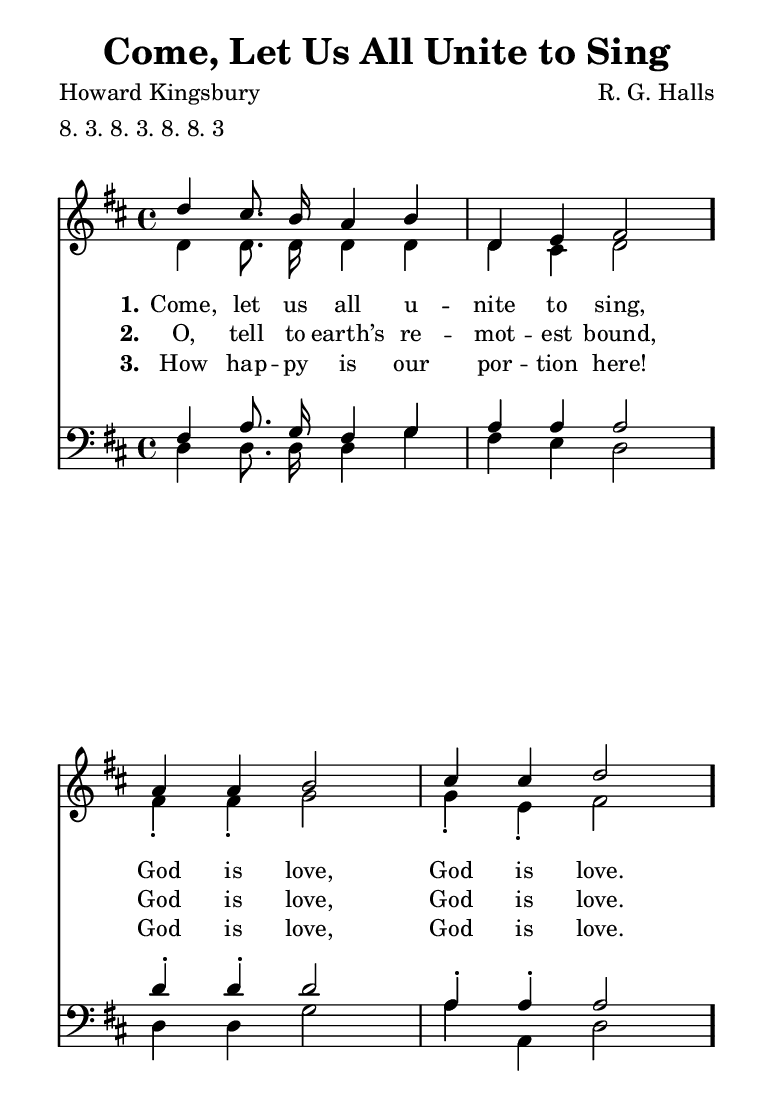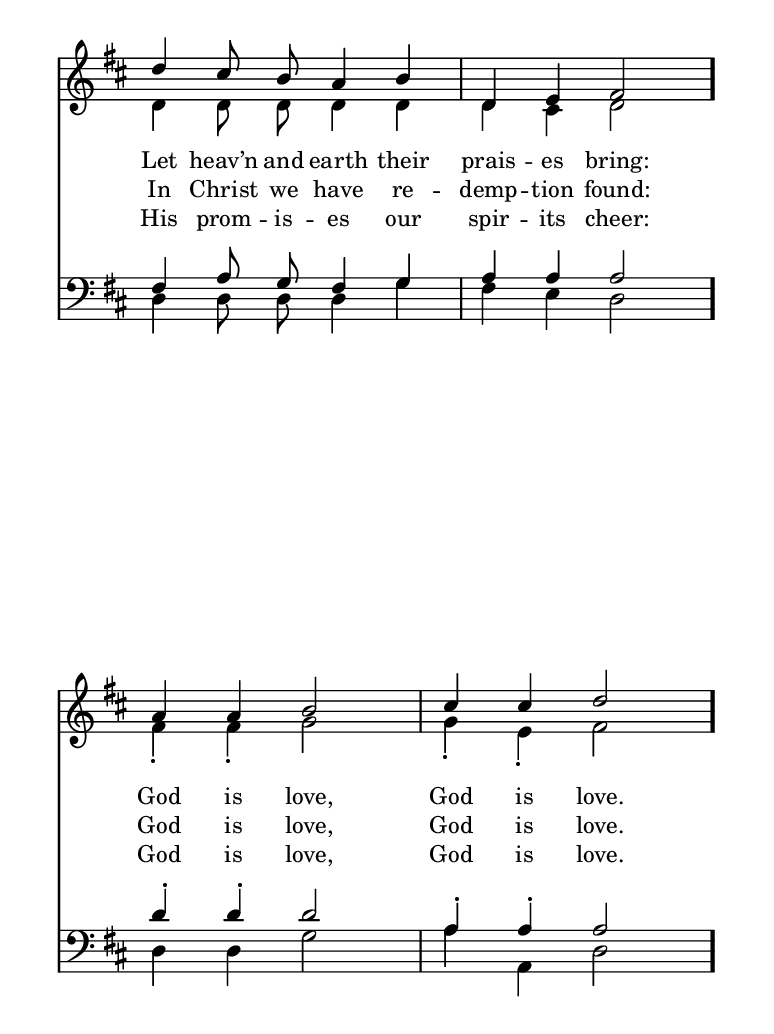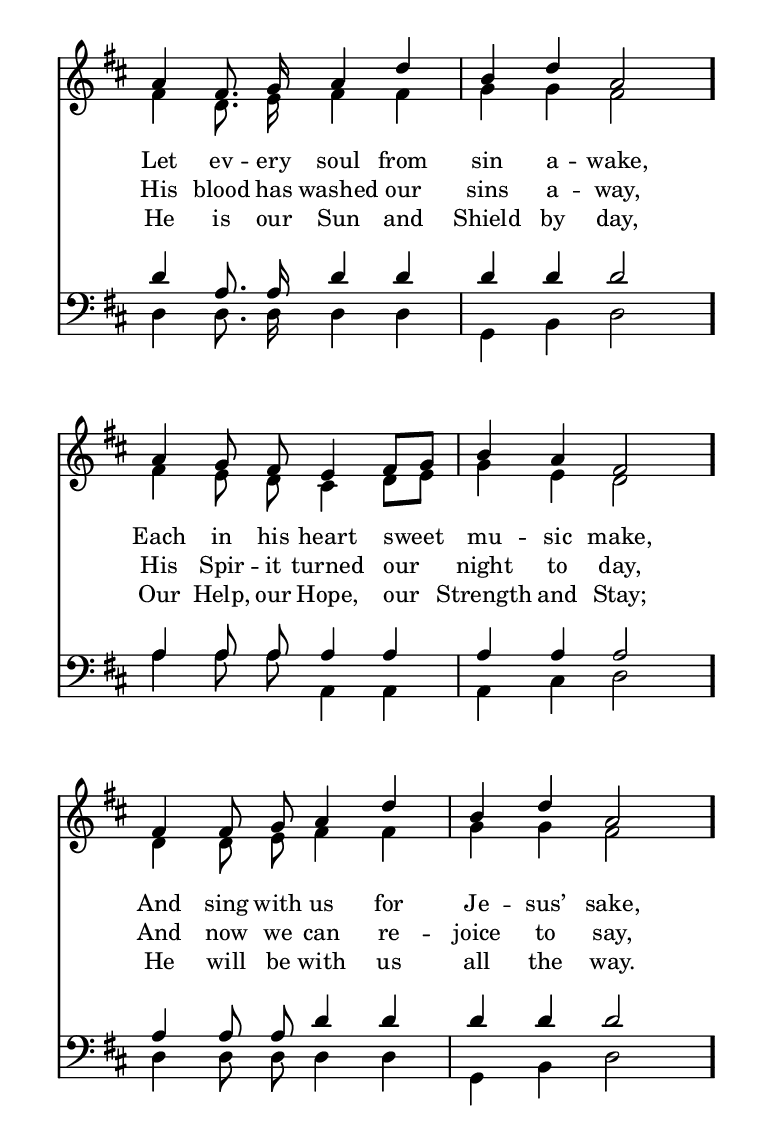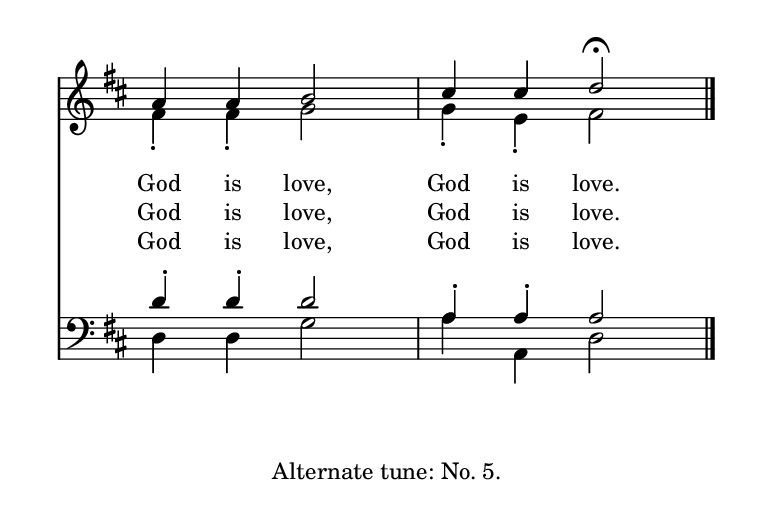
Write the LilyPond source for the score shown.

\include "common/global.ily"
\paper {
  \include "common/paper.ily"
  %ragged-bottom = ##t
  %ragged-last-bottom = ##t
  %systems-per-page = ##f
  %page-count = ##f
}

\header{
  hymnnumber = "71"
  title = "Come, Let Us All Unite to Sing"
  tunename = "Christ for me"
  meter = "8. 3. 8. 3. 8. 8. 3"
  poet = "Howard Kingsbury"
  composer = "R. G. Halls"
  %copyright = ""
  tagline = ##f
}

% for fermata in MIDI
ta = { \tempo 4=90 }
tb = { \tempo 4=45 }

patternAA = { \ta c4 c8. c16 c4 c4      | c4 c4 c2 }
patternAB = { \ta c4 c8  c8  c4 c4      | c4 c4 c2 }
patternAC = { \ta c4 c8  c8  c4 c8[ c8] | c4 c4 c2 }

patternBA = { \ta c4 c4 c2 | c4 c4 c2 }
patternBB = { \ta c4 c4 c2 | c4 c4 \tb c2 \ta }

global = {
  \include "common/overrides.ily"
  \override Staff.TimeSignature.style = #'()
  \time 4/4
  \override Score.MetronomeMark.transparent = ##t % hide all fermata changes too
  \ta
  \key d \major
  %\partial 4
  \autoBeamOff
}

notesSoprano = {
\global
\relative c'' {

  \changePitch \patternAA { d cis b a b | d, e fis }
  \changePitch \patternBA { a a b | cis cis d }
  \changePitch \patternAB { d cis b a b | d, e fis }
  \changePitch \patternBA { a a b | cis cis d }

  \changePitch \patternAA { a fis g a d | b d a }
  \changePitch \patternAC { a g fis e fis g | b a fis }
  \changePitch \patternAB { fis fis g a d | b d a }
  \changePitch \patternBA { a a b | cis cis d \fermata }

  \bar "|."

}
}

notesAlto = {
\global
\relative e' {

  \changePitch \patternAA { d d d d d | d cis d }
  \changePitch \patternBA { fis_. fis_. g | g_. e_. fis }
  \changePitch \patternAB { d d d d d | d cis d }
  \changePitch \patternBA { fis_. fis_. g | g_. e_. fis }

  \changePitch \patternAA { fis d e fis fis | g g fis }
  \changePitch \patternAC { fis e d cis d e | g e d }
  \changePitch \patternAB { d d e fis fis | g g fis }
  \changePitch \patternBA { fis_. fis_. g | g_. e_. fis }

}
}

notesTenor = {
\global
\relative a {

  \changePitch \patternAA { fis a g fis g | a a a }
  \changePitch \patternBA { d^. d^. d | a^. a^. a }
  \changePitch \patternAB { fis a g fis g | a a a }
  \changePitch \patternBA { d^. d^. d | a^. a^. a }

  \changePitch \patternAA { d a a d d | d d d }
  \changePitch \patternAB { a a a a a | a a a }
  \changePitch \patternAB { a a a d d | d d d }
  \changePitch \patternBA { d^. d^. d | a^. a^. a }

}
}

notesBass = {
\global
\relative f {

  \changePitch \patternAA { d d d d g | fis e d }
  \changePitch \patternBA { d d g | a a, d }
  \changePitch \patternAB { d d d d g | fis e d }
  \changePitch \patternBA { d d g | a a, d }

  \changePitch \patternAA { d d d d d | g, b d }
  \changePitch \patternAB { a' a a a, a | a cis d }
  \changePitch \patternAB { d d d d d | g, b d }
  \changePitch \patternBA { d d g | a a, d }

}
}

wordsA = \lyricmode {
\set stanza = "1."

Come, let us all u -- nite to sing, \bar "."
God is love, God is love. \bar "." \break
Let heav’n and earth their prais -- es bring: \bar "."
God is love, God is love. \bar "." \break
Let ev -- ery soul from sin a -- wake, \bar "."
Each in his heart sweet mu -- sic make, \bar "."
And sing with us for Je -- sus’ sake, \bar "."
God is love, God is love. \bar "."

}

wordsB = \lyricmode {
\set stanza = "2."

O, tell to earth’s re -- mot -- est bound,
God is love, God is love.
In Christ we have re -- demp -- tion found:
God is love, God is love.
His blood has washed our sins a -- way,
His Spir -- it turned our night to day,
And now we can re -- joice to say,
God is love, God is love.

}

wordsC = \lyricmode {
\set stanza = "3."

How hap -- py is our por -- tion here!
God is love, God is love.
His prom -- is -- es our spir -- its cheer:
God is love, God is love.
He is our Sun and Shield by day,
Our Help, our Hope, our Strength and Stay;
He will be with us all the way.
God is love, God is love.

}

\score {
  \context ChoirStaff <<
    \context Staff = upper <<
      \set ChoirStaff.systemStartDelimiter = #'SystemStartBar
      \context Voice  = sopranos { \voiceOne << \notesSoprano >> }
      \context Voice  = altos { \voiceTwo << \notesAlto >> }
      \context Lyrics = one   \lyricsto sopranos \wordsA
      \context Lyrics = two   \lyricsto sopranos \wordsB
      \context Lyrics = three \lyricsto sopranos \wordsC
    >>
    \context Staff = men <<
      \clef bass
      \context Voice  = tenors { \voiceOne << \notesTenor >> }
      \context Voice  = basses { \voiceTwo << \notesBass >> }
    >>
  >>
  \layout {
    \include "common/layout.ily"
  }
  \midi{
    \include "common/midi.ily"
  }
}

\noPageBreak

\markup { \fill-line { \line { Alternate tune: No. 5. } } }

\version "2.18.0"  % necessary for upgrading to future LilyPond versions.

% vi:set et ts=2 sw=2 ai nocindent syntax=lilypond
